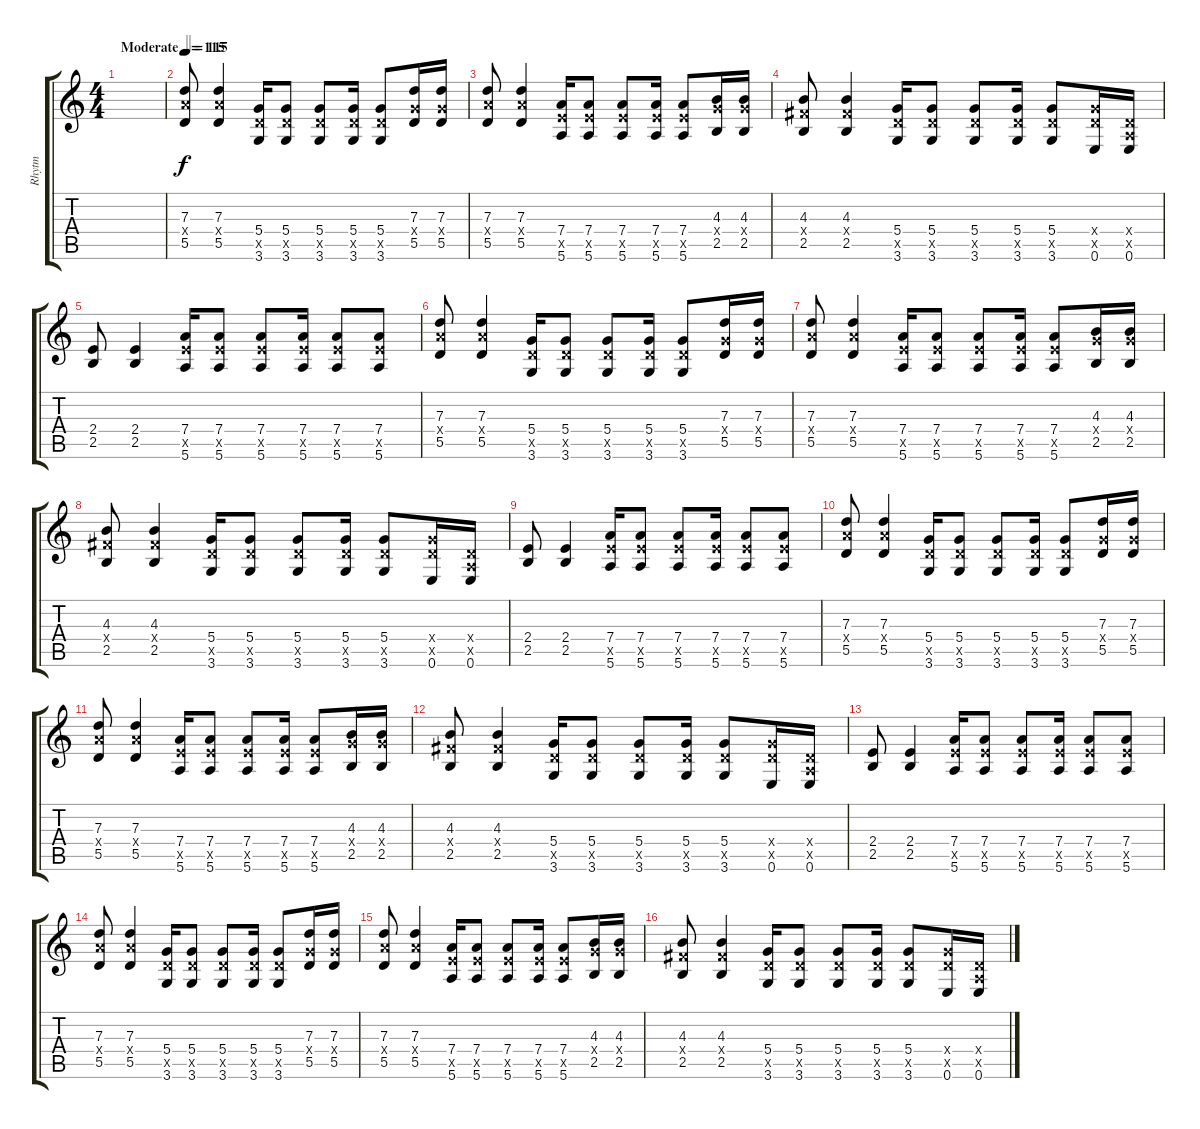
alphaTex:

\track ("Rhytm" "Rhytm") {instrument distortionguitar}
\staff {score tabs}
\tuning (E4 B3 G3 D3 A2 E2) {hide}
\ts (4 4)
\tempo (115 "Moderate")
\tempo 130
\tempo (115 "Moderate")
\clef g2
\ks c
|
\tempo 115
(7.3 7.4{x} 5.5).8 (7.3 7.4{x} 5.5).4 (5.4 5.5{x} 3.6).16 (5.4 5.5{x} 3.6).8 (5.4 5.5{x} 3.6).8 (5.4 5.5{x} 3.6).16 (5.4 5.5{x} 3.6).8 (7.3 5.4{x} 5.5).16 (7.3 5.4{x} 5.5).16 |
(7.3 7.4{x} 5.5).8 (7.3 7.4{x} 5.5).4 (7.4 7.5{x} 5.6).16 (7.4 7.5{x} 5.6).8 (7.4 7.5{x} 5.6).8 (7.4 7.5{x} 5.6).16 (7.4 7.5{x} 5.6).8 (4.3 5.4{x} 2.5).16 (4.3 5.4{x} 2.5).16 |
(4.3 4.4{x} 2.5).8 (4.3 4.4{x} 2.5).4 (5.4 5.5{x} 3.6).16 (5.4 5.5{x} 3.6).8 (5.4 5.5{x} 3.6).8 (5.4 5.5{x} 3.6).16 (5.4 5.5{x} 3.6).8 (5.4{x} 5.5{x} 0.6).16 (0.4{x} 0.5{x} 0.6).16 |
(2.4 2.5).8 (2.4 2.5).4 (7.4 7.5{x} 5.6).16 (7.4 7.5{x} 5.6).8 (7.4 7.5{x} 5.6).8 (7.4 7.5{x} 5.6).16 (7.4 7.5{x} 5.6).8 (7.4 7.5{x} 5.6).8 |
(7.3 7.4{x} 5.5).8 (7.3 7.4{x} 5.5).4 (5.4 5.5{x} 3.6).16 (5.4 5.5{x} 3.6).8 (5.4 5.5{x} 3.6).8 (5.4 5.5{x} 3.6).16 (5.4 5.5{x} 3.6).8 (7.3 5.4{x} 5.5).16 (7.3 5.4{x} 5.5).16 |
(7.3 7.4{x} 5.5).8 (7.3 7.4{x} 5.5).4 (7.4 7.5{x} 5.6).16 (7.4 7.5{x} 5.6).8 (7.4 7.5{x} 5.6).8 (7.4 7.5{x} 5.6).16 (7.4 7.5{x} 5.6).8 (4.3 5.4{x} 2.5).16 (4.3 5.4{x} 2.5).16 |
(4.3 4.4{x} 2.5).8 (4.3 4.4{x} 2.5).4 (5.4 5.5{x} 3.6).16 (5.4 5.5{x} 3.6).8 (5.4 5.5{x} 3.6).8 (5.4 5.5{x} 3.6).16 (5.4 5.5{x} 3.6).8 (5.4{x} 5.5{x} 0.6).16 (0.4{x} 0.5{x} 0.6).16 |
(2.4 2.5).8 (2.4 2.5).4 (7.4 7.5{x} 5.6).16 (7.4 7.5{x} 5.6).8 (7.4 7.5{x} 5.6).8 (7.4 7.5{x} 5.6).16 (7.4 7.5{x} 5.6).8 (7.4 7.5{x} 5.6).8 |
(7.3 7.4{x} 5.5).8 (7.3 7.4{x} 5.5).4 (5.4 5.5{x} 3.6).16 (5.4 5.5{x} 3.6).8 (5.4 5.5{x} 3.6).8 (5.4 5.5{x} 3.6).16 (5.4 5.5{x} 3.6).8 (7.3 5.4{x} 5.5).16 (7.3 5.4{x} 5.5).16 |
(7.3 7.4{x} 5.5).8 (7.3 7.4{x} 5.5).4 (7.4 7.5{x} 5.6).16 (7.4 7.5{x} 5.6).8 (7.4 7.5{x} 5.6).8 (7.4 7.5{x} 5.6).16 (7.4 7.5{x} 5.6).8 (4.3 5.4{x} 2.5).16 (4.3 5.4{x} 2.5).16 |
(4.3 4.4{x} 2.5).8 (4.3 4.4{x} 2.5).4 (5.4 5.5{x} 3.6).16 (5.4 5.5{x} 3.6).8 (5.4 5.5{x} 3.6).8 (5.4 5.5{x} 3.6).16 (5.4 5.5{x} 3.6).8 (5.4{x} 5.5{x} 0.6).16 (0.4{x} 0.5{x} 0.6).16 |
(2.4 2.5).8 (2.4 2.5).4 (7.4 7.5{x} 5.6).16 (7.4 7.5{x} 5.6).8 (7.4 7.5{x} 5.6).8 (7.4 7.5{x} 5.6).16 (7.4 7.5{x} 5.6).8 (7.4 7.5{x} 5.6).8 |
(7.3 7.4{x} 5.5).8 (7.3 7.4{x} 5.5).4 (5.4 5.5{x} 3.6).16 (5.4 5.5{x} 3.6).8 (5.4 5.5{x} 3.6).8 (5.4 5.5{x} 3.6).16 (5.4 5.5{x} 3.6).8 (7.3 5.4{x} 5.5).16 (7.3 5.4{x} 5.5).16 |
(7.3 7.4{x} 5.5).8 (7.3 7.4{x} 5.5).4 (7.4 7.5{x} 5.6).16 (7.4 7.5{x} 5.6).8 (7.4 7.5{x} 5.6).8 (7.4 7.5{x} 5.6).16 (7.4 7.5{x} 5.6).8 (4.3 5.4{x} 2.5).16 (4.3 5.4{x} 2.5).16 |
(4.3 4.4{x} 2.5).8 (4.3 4.4{x} 2.5).4 (5.4 5.5{x} 3.6).16 (5.4 5.5{x} 3.6).8 (5.4 5.5{x} 3.6).8 (5.4 5.5{x} 3.6).16 (5.4 5.5{x} 3.6).8 (5.4{x} 5.5{x} 0.6).16 (0.4{x} 0.5{x} 0.6).16
